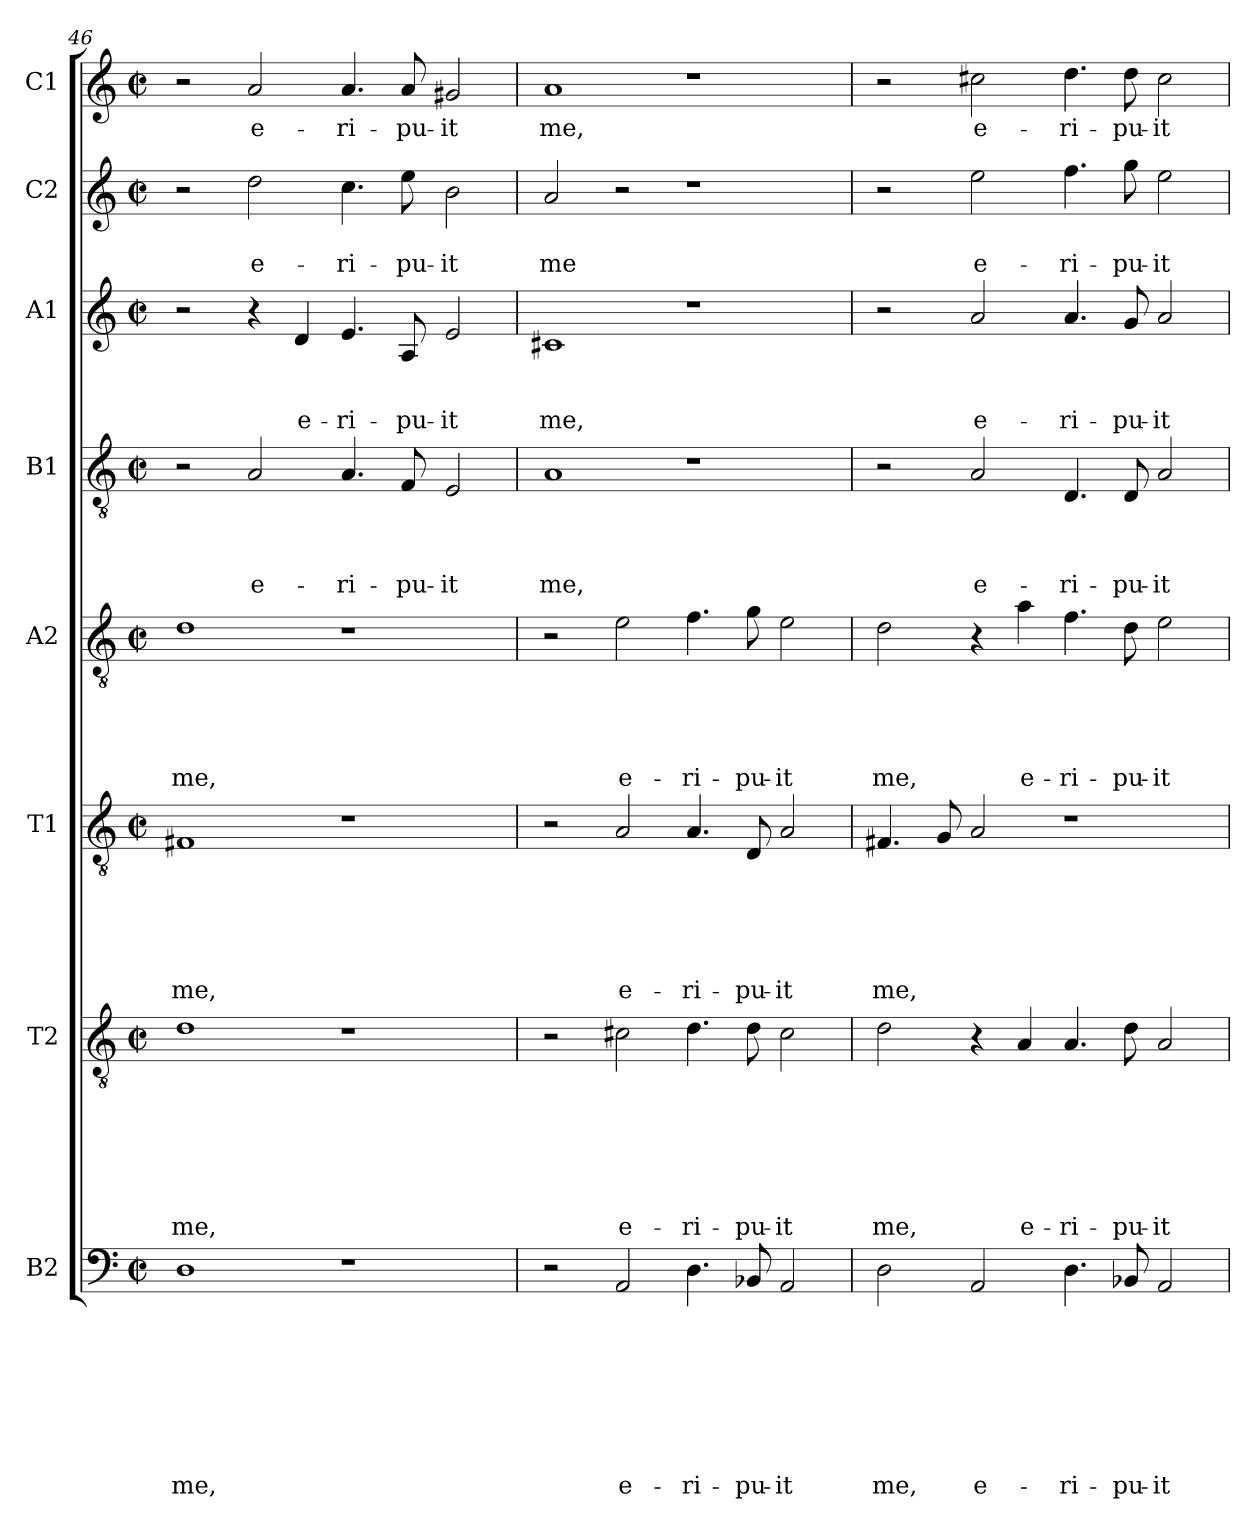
**kern	**text	**text	**text	**text	**text	**text	**text	**text	**kern	**text	**text	**text	**text	**text	**text	**text	**kern	**text	**text	**text	**text	**text	**text	**kern	**text	**text	**text	**text	**text	**kern	**text	**text	**text	**text	**kern	**text	**text	**text	**kern	**text	**text	**kern	**text
*part8	*part8	*part8	*part8	*part8	*part8	*part8	*part8	*part8	*part7	*part7	*part7	*part7	*part7	*part7	*part7	*part7	*part6	*part6	*part6	*part6	*part6	*part6	*part6	*part5	*part5	*part5	*part5	*part5	*part5	*part4	*part4	*part4	*part4	*part4	*part3	*part3	*part3	*part3	*part2	*part2	*part2	*part1	*part1
*staff8	*staff8	*staff8	*staff8	*staff8	*staff8	*staff8	*staff8	*staff8	*staff7	*staff7	*staff7	*staff7	*staff7	*staff7	*staff7	*staff7	*staff6	*staff6	*staff6	*staff6	*staff6	*staff6	*staff6	*staff5	*staff5	*staff5	*staff5	*staff5	*staff5	*staff4	*staff4	*staff4	*staff4	*staff4	*staff3	*staff3	*staff3	*staff3	*staff2	*staff2	*staff2	*staff1	*staff1
*I"B2	*	*	*	*	*	*	*	*	*I"T2	*	*	*	*	*	*	*	*I"T1	*	*	*	*	*	*	*I"A2	*	*	*	*	*	*I"B1	*	*	*	*	*I"A1	*	*	*	*I"C2	*	*	*I"C1	*
*clefF4	*	*	*	*	*	*	*	*	*clefGv2	*	*	*	*	*	*	*	*clefGv2	*	*	*	*	*	*	*clefGv2	*	*	*	*	*	*clefGv2	*	*	*	*	*clefG2	*	*	*	*clefG2	*	*	*clefG2	*
*k[]	*	*	*	*	*	*	*	*	*k[]	*	*	*	*	*	*	*	*k[]	*	*	*	*	*	*	*k[]	*	*	*	*	*	*k[]	*	*	*	*	*k[]	*	*	*	*k[]	*	*	*k[]	*
*C:	*	*	*	*	*	*	*	*	*C:	*	*	*	*	*	*	*	*C:	*	*	*	*	*	*	*C:	*	*	*	*	*	*C:	*	*	*	*	*C:	*	*	*	*C:	*	*	*C:	*
*M2/2	*	*	*	*	*	*	*	*	*M2/2	*	*	*	*	*	*	*	*M2/2	*	*	*	*	*	*	*M2/2	*	*	*	*	*	*M2/2	*	*	*	*	*M2/2	*	*	*	*M2/2	*	*	*M2/2	*
*met(c|)	*	*	*	*	*	*	*	*	*met(c|)	*	*	*	*	*	*	*	*met(c|)	*	*	*	*	*	*	*met(c|)	*	*	*	*	*	*met(c|)	*	*	*	*	*met(c|)	*	*	*	*met(c|)	*	*	*met(c|)	*
=46	=46	=46	=46	=46	=46	=46	=46	=46	=46	=46	=46	=46	=46	=46	=46	=46	=46	=46	=46	=46	=46	=46	=46	=46	=46	=46	=46	=46	=46	=46	=46	=46	=46	=46	=46	=46	=46	=46	=46	=46	=46	=46	=46
!	!	!	!	!	!	!	!	!LO:LY:b	!	!	!	!	!	!	!	!LO:LY:b	!	!	!	!	!	!	!LO:LY:b	!	!	!	!	!	!LO:LY:b	!	!	!	!	!	!	!	!	!	!	!	!	!	!
1D	.	.	.	.	.	.	.	me,	1d	.	.	.	.	.	.	me,	1F#X	.	.	.	.	.	me,	1d	.	.	.	.	me,	2r	.	.	.	.	2r	.	.	.	2r	.	.	2r	.
!	!	!	!	!	!	!	!	!	!	!	!	!	!	!	!	!	!	!	!	!	!	!	!	!	!	!	!	!	!	!	!	!	!	!LO:LY:b	!	!	!	!	!	!	!LO:LY:b	!	!LO:LY:b
.	.	.	.	.	.	.	.	.	.	.	.	.	.	.	.	.	.	.	.	.	.	.	.	.	.	.	.	.	.	2A/	.	.	.	e-	4r	.	.	.	2dd!\	.	e-	2a/	e-
!	!	!	!	!	!	!	!	!	!	!	!	!	!	!	!	!	!	!	!	!	!	!	!	!	!	!	!	!	!	!	!	!	!	!	!	!	!	!LO:LY:b	!	!	!	!	!
.	.	.	.	.	.	.	.	.	.	.	.	.	.	.	.	.	.	.	.	.	.	.	.	.	.	.	.	.	.	.	.	.	.	.	4d/	.	.	e-	.	.	.	.	.
!	!	!	!	!	!	!	!	!	!	!	!	!	!	!	!	!	!	!	!	!	!	!	!	!	!	!	!	!	!	!	!	!	!	!LO:LY:b	!	!	!	!LO:LY:b	!	!	!LO:LY:b	!	!LO:LY:b
1r	.	.	.	.	.	.	.	.	1r	.	.	.	.	.	.	.	1r	.	.	.	.	.	.	1r	.	.	.	.	.	4.A/	.	.	.	-ri-	4.e/	.	.	-ri-	4.cc!\	.	-ri-	4.a/	-ri-
!	!	!	!	!	!	!	!	!	!	!	!	!	!	!	!	!	!	!	!	!	!	!	!	!	!	!	!	!	!	!	!	!	!	!LO:LY:b	!	!	!	!LO:LY:b	!	!	!LO:LY:b	!	!LO:LY:b
.	.	.	.	.	.	.	.	.	.	.	.	.	.	.	.	.	.	.	.	.	.	.	.	.	.	.	.	.	.	8F/	.	.	.	-pu-	8A/	.	.	-pu-	8ee!\	.	-pu-	8a/	-pu-
!	!	!	!	!	!	!	!	!	!	!	!	!	!	!	!	!	!	!	!	!	!	!	!	!	!	!	!	!	!	!	!	!	!	!LO:LY:b	!	!	!	!LO:LY:b	!	!	!LO:LY:b	!	!LO:LY:b
.	.	.	.	.	.	.	.	.	.	.	.	.	.	.	.	.	.	.	.	.	.	.	.	.	.	.	.	.	.	2E/	.	.	.	-it	2e/	.	.	-it	2b!\	.	-it	2g#X/	-it
!!LO:PB:g=z
=47	=47	=47	=47	=47	=47	=47	=47	=47	=47	=47	=47	=47	=47	=47	=47	=47	=47	=47	=47	=47	=47	=47	=47	=47	=47	=47	=47	=47	=47	=47	=47	=47	=47	=47	=47	=47	=47	=47	=47	=47	=47	=47	=47
!	!	!	!	!	!	!	!	!	!	!	!	!	!	!	!	!	!	!	!	!	!	!	!	!	!	!	!	!	!	!	!	!	!	!LO:LY:b	!	!	!	!LO:LY:b	!	!	!LO:LY:b	!	!LO:LY:b
2r	.	.	.	.	.	.	.	.	2r	.	.	.	.	.	.	.	2r	.	.	.	.	.	.	2r	.	.	.	.	.	1A	.	.	.	me,	1c#X	.	.	me,	2a!/	.	me	1a	me,
!	!	!	!	!	!	!	!	!LO:LY:b	!	!	!	!	!	!	!	!LO:LY:b	!	!	!	!	!	!	!LO:LY:b	!	!	!	!	!	!LO:LY:b	!	!	!	!	!	!	!	!	!	!	!	!	!	!
2AA/	.	.	.	.	.	.	.	e-	2c#X\	.	.	.	.	.	.	e-	2A/	.	.	.	.	.	e-	2e\	.	.	.	.	e-	.	.	.	.	.	.	.	.	.	2r	.	.	.	.
!	!	!	!	!	!	!	!	!LO:LY:b	!	!	!	!	!	!	!	!LO:LY:b	!	!	!	!	!	!	!LO:LY:b	!	!	!	!	!	!LO:LY:b	!	!	!	!	!	!	!	!	!	!	!	!	!	!
4.D\	.	.	.	.	.	.	.	-ri-	4.d\	.	.	.	.	.	.	-ri-	4.A/	.	.	.	.	.	-ri-	4.f\	.	.	.	.	-ri-	1r	.	.	.	.	1r	.	.	.	1r	.	.	1r	.
!	!	!	!	!	!	!	!	!LO:LY:b	!	!	!	!	!	!	!	!LO:LY:b	!	!	!	!	!	!	!LO:LY:b	!	!	!	!	!	!LO:LY:b	!	!	!	!	!	!	!	!	!	!	!	!	!	!
8BB-X/	.	.	.	.	.	.	.	-pu-	8d\	.	.	.	.	.	.	-pu-	8D/	.	.	.	.	.	-pu-	8g\	.	.	.	.	-pu-	.	.	.	.	.	.	.	.	.	.	.	.	.	.
!	!	!	!	!	!	!	!	!LO:LY:b	!	!	!	!	!	!	!	!LO:LY:b	!	!	!	!	!	!	!LO:LY:b	!	!	!	!	!	!LO:LY:b	!	!	!	!	!	!	!	!	!	!	!	!	!	!
2AA/	.	.	.	.	.	.	.	-it	2c#\	.	.	.	.	.	.	-it	2A/	.	.	.	.	.	-it	2e\	.	.	.	.	-it	.	.	.	.	.	.	.	.	.	.	.	.	.	.
=48	=48	=48	=48	=48	=48	=48	=48	=48	=48	=48	=48	=48	=48	=48	=48	=48	=48	=48	=48	=48	=48	=48	=48	=48	=48	=48	=48	=48	=48	=48	=48	=48	=48	=48	=48	=48	=48	=48	=48	=48	=48	=48	=48
!	!	!	!	!	!	!	!	!LO:LY:b	!	!	!	!	!	!	!	!LO:LY:b	!	!	!	!	!	!	!LO:LY:b	!	!	!	!	!	!LO:LY:b	!	!	!	!	!	!	!	!	!	!	!	!	!	!
2D\	.	.	.	.	.	.	.	me,	2d\	.	.	.	.	.	.	me,	4.F#X/	.	.	.	.	.	me,	2d\	.	.	.	.	me,	2r	.	.	.	.	2r	.	.	.	2r	.	.	2r	.
.	.	.	.	.	.	.	.	.	.	.	.	.	.	.	.	.	8G/	.	.	.	.	.	.	.	.	.	.	.	.	.	.	.	.	.	.	.	.	.	.	.	.	.	.
!	!	!	!	!	!	!	!	!LO:LY:b	!	!	!	!	!	!	!	!	!	!	!	!	!	!	!	!	!	!	!	!	!	!	!	!	!	!LO:LY:b	!	!	!	!LO:LY:b	!	!	!LO:LY:b	!	!LO:LY:b
2AA/	.	.	.	.	.	.	.	e-	4r	.	.	.	.	.	.	.	2A/	.	.	.	.	.	.	4r	.	.	.	.	.	2A/	.	.	.	e-	2a/	.	.	e-	2ee\	.	e-	2cc#X\	e-
!	!	!	!	!	!	!	!	!	!	!	!	!	!	!	!	!LO:LY:b	!	!	!	!	!	!	!	!	!	!	!	!	!LO:LY:b	!	!	!	!	!	!	!	!	!	!	!	!	!	!
.	.	.	.	.	.	.	.	.	4A/	.	.	.	.	.	.	e-	.	.	.	.	.	.	.	4a\	.	.	.	.	e-	.	.	.	.	.	.	.	.	.	.	.	.	.	.
!	!	!	!	!	!	!	!	!LO:LY:b	!	!	!	!	!	!	!	!LO:LY:b	!	!	!	!	!	!	!	!	!	!	!	!	!LO:LY:b	!	!	!	!	!LO:LY:b	!	!	!	!LO:LY:b	!	!	!LO:LY:b	!	!LO:LY:b
4.D\	.	.	.	.	.	.	.	-ri-	4.A/	.	.	.	.	.	.	-ri-	1r	.	.	.	.	.	.	4.f\	.	.	.	.	-ri-	4.D/	.	.	.	-ri-	4.a/	.	.	-ri-	4.ff\	.	-ri-	4.dd\	-ri-
!	!	!	!	!	!	!	!	!LO:LY:b	!	!	!	!	!	!	!	!LO:LY:b	!	!	!	!	!	!	!	!	!	!	!	!	!LO:LY:b	!	!	!	!	!LO:LY:b	!	!	!	!LO:LY:b	!	!	!LO:LY:b	!	!LO:LY:b
8BB-X/	.	.	.	.	.	.	.	-pu-	8d\	.	.	.	.	.	.	-pu-	.	.	.	.	.	.	.	8d\	.	.	.	.	-pu-	8D/	.	.	.	-pu-	8g/	.	.	-pu-	8gg\	.	-pu-	8dd\	-pu-
!	!	!	!	!	!	!	!	!LO:LY:b	!	!	!	!	!	!	!	!LO:LY:b	!	!	!	!	!	!	!	!	!	!	!	!	!LO:LY:b	!	!	!	!	!LO:LY:b	!	!	!	!LO:LY:b	!	!	!LO:LY:b	!	!LO:LY:b
2AA/	.	.	.	.	.	.	.	-it	2A/	.	.	.	.	.	.	-it	.	.	.	.	.	.	.	2e\	.	.	.	.	-it	2A/	.	.	.	-it	2a/	.	.	-it	2ee\	.	-it	2cc#\	-it
=	=	=	=	=	=	=	=	=	=	=	=	=	=	=	=	=	=	=	=	=	=	=	=	=	=	=	=	=	=	=	=	=	=	=	=	=	=	=	=	=	=	=	=
*-	*-	*-	*-	*-	*-	*-	*-	*-	*-	*-	*-	*-	*-	*-	*-	*-	*-	*-	*-	*-	*-	*-	*-	*-	*-	*-	*-	*-	*-	*-	*-	*-	*-	*-	*-	*-	*-	*-	*-	*-	*-	*-	*-
